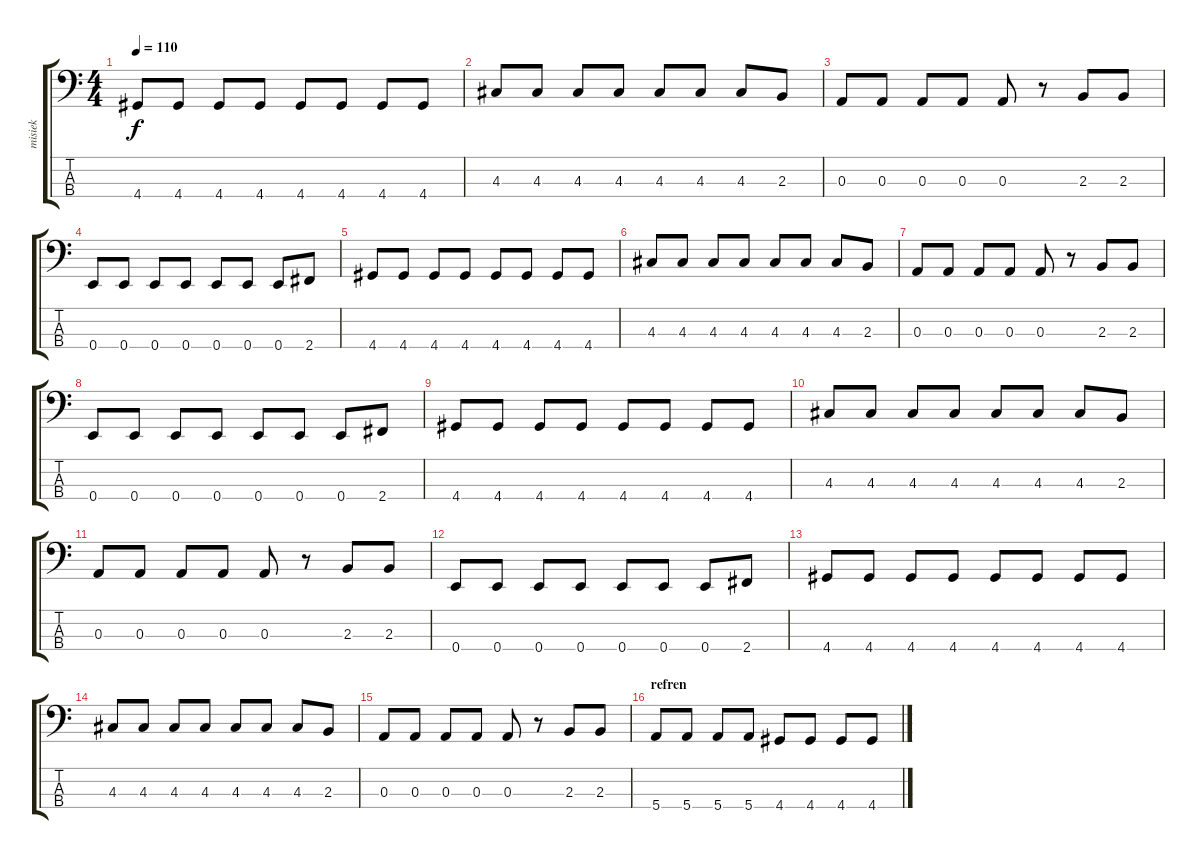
\track ("misiek" "misiek") {instrument electricbasspick}
\staff {score tabs}
\tuning (G2 D2 A1 E1) {hide}
\ts (4 4)
\tempo 110
\clef f4
\ks c
4.4.8{dy f} 4.4.8 4.4.8 4.4.8 4.4.8 4.4.8 4.4.8 4.4.8 |
4.3.8 4.3.8 4.3.8 4.3.8 4.3.8 4.3.8 4.3.8 2.3.8 |
0.3.8 0.3.8 0.3.8 0.3.8 0.3.8 r.8 2.3.8 2.3.8 |
0.4.8 0.4.8 0.4.8 0.4.8 0.4.8 0.4.8 0.4.8 2.4.8 |
4.4.8 4.4.8 4.4.8 4.4.8 4.4.8 4.4.8 4.4.8 4.4.8 |
4.3.8 4.3.8 4.3.8 4.3.8 4.3.8 4.3.8 4.3.8 2.3.8 |
0.3.8 0.3.8 0.3.8 0.3.8 0.3.8 r.8 2.3.8 2.3.8 |
0.4.8 0.4.8 0.4.8 0.4.8 0.4.8 0.4.8 0.4.8 2.4.8 |
4.4.8 4.4.8 4.4.8 4.4.8 4.4.8 4.4.8 4.4.8 4.4.8 |
4.3.8 4.3.8 4.3.8 4.3.8 4.3.8 4.3.8 4.3.8 2.3.8 |
0.3.8 0.3.8 0.3.8 0.3.8 0.3.8 r.8 2.3.8 2.3.8 |
0.4.8 0.4.8 0.4.8 0.4.8 0.4.8 0.4.8 0.4.8 2.4.8 |
4.4.8 4.4.8 4.4.8 4.4.8 4.4.8 4.4.8 4.4.8 4.4.8 |
4.3.8 4.3.8 4.3.8 4.3.8 4.3.8 4.3.8 4.3.8 2.3.8 |
0.3.8 0.3.8 0.3.8 0.3.8 0.3.8 r.8 2.3.8 2.3.8 |
\section ("" "refren")
5.4.8 5.4.8 5.4.8 5.4.8 4.4.8 4.4.8 4.4.8 4.4.8
